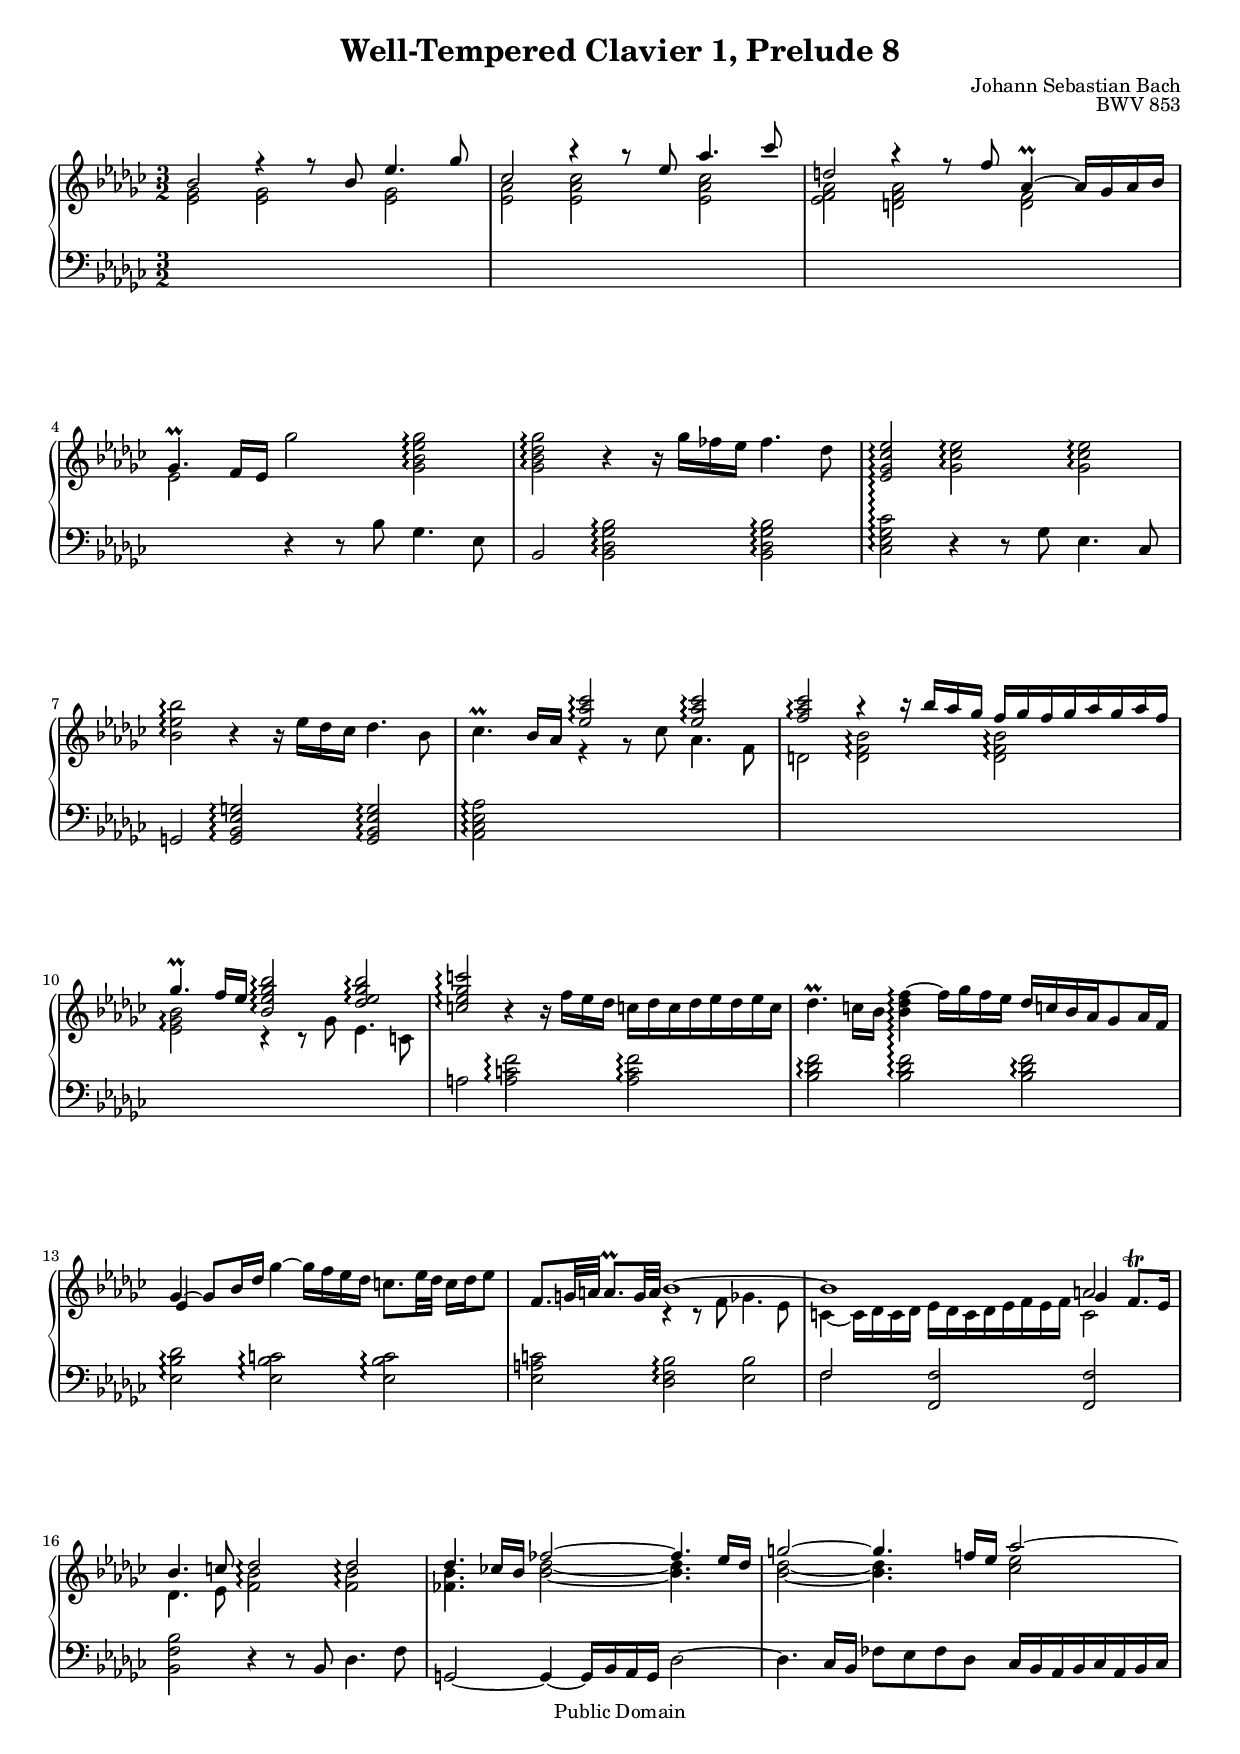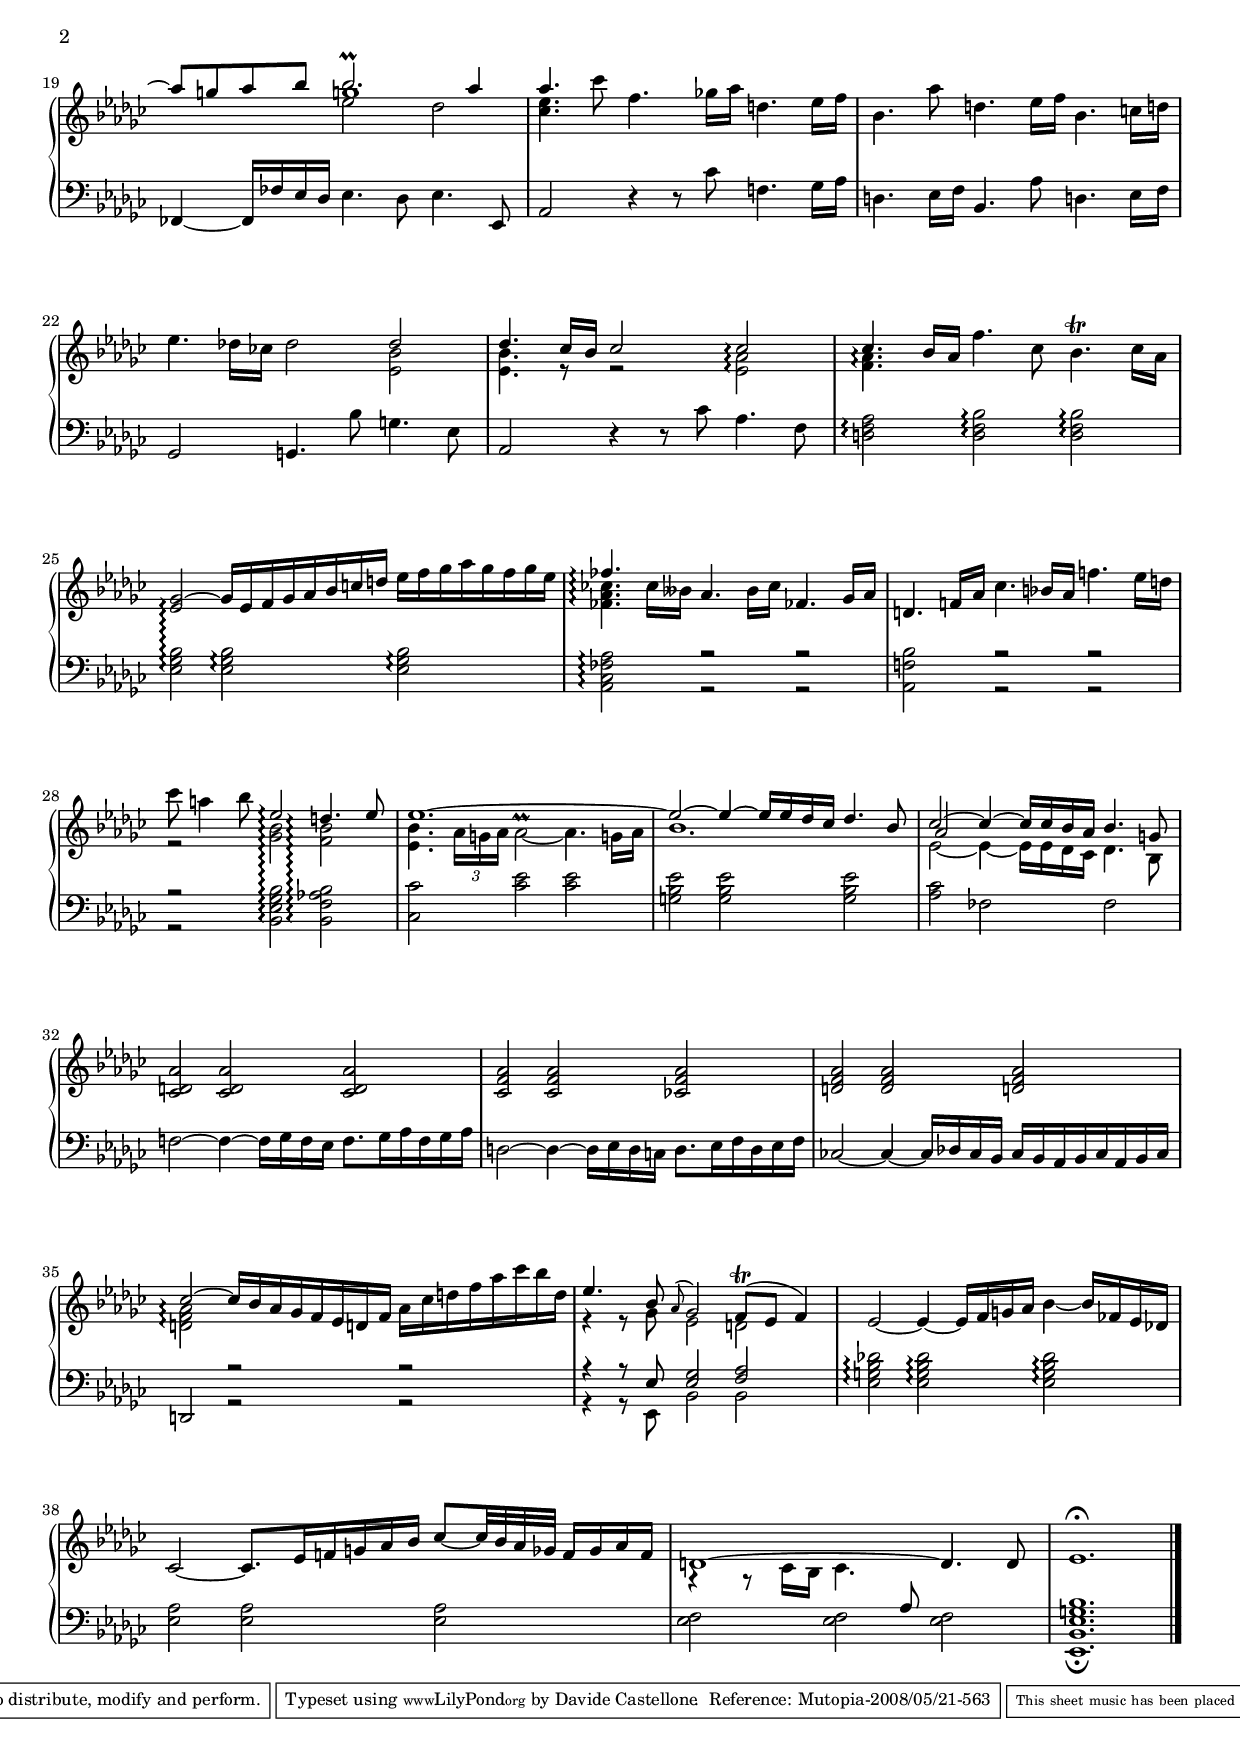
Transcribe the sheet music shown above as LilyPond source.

\version "2.10.10"
\include "italiano.ly"

\header {
  title = "Well-Tempered Clavier 1, Prelude 8"
  opus = "BWV 853"
  composer = "Johann Sebastian Bach"
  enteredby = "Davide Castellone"

  % mutopia headers.
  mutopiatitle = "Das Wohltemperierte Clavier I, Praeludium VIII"
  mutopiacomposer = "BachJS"
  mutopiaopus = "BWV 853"
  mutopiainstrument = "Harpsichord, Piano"
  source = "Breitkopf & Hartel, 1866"

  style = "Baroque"
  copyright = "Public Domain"
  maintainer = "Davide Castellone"
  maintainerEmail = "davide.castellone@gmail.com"
  mantainerweb = "www.liceonovello.it/Members/kastel/music"
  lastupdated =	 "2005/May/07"
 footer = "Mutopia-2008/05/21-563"
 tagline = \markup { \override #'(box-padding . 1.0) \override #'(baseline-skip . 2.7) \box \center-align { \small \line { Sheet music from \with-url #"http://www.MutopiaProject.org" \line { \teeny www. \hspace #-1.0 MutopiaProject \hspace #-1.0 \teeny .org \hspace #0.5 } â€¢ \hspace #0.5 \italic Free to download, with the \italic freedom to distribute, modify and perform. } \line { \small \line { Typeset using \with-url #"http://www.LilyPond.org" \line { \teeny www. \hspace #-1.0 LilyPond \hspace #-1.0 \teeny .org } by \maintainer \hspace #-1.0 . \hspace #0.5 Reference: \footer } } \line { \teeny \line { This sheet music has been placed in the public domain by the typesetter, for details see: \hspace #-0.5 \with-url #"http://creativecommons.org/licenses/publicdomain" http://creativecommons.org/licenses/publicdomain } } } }
}

#(set-global-staff-size 17)

acy = \set PianoStaff.connectArpeggios = ##t
acn = \set PianoStaff.connectArpeggios = ##f
staffOne = \change Staff = one
staffTwo = \change Staff = two

right = \relative do'' { \acy \stemUp \set Staff.tupletNumberFormatFunction = #'()
		sib2 r4 r8 sib mib4. solb8 |
		dob,2 r4 r8 mib lab4. dob8 |
		re,2 r4 r8 fa \once \override Tie #'direction = #UP lab,4\prall ~ lab16 solb lab sib |
		solb4.\prall fa16 mib \stemNeutral solb'2 <solb, sib mib solb>2\arpeggio |
		<solb sib reb solb>\arpeggio r4 r16 solb' fab mib fab4. reb8 |
	%5
		<mib, solb dob mib>2\arpeggio <solb dob mib>\arpeggio <solb dob mib>\arpeggio |
		<sib mib sib'>\arpeggio r4 r16 mib reb dob reb4. sib8 |
		dob4.\prall sib16 lab \stemUp <mib' lab dob>2\arpeggio <mib lab dob>\arpeggio |
		<fa lab dob>\arpeggio r4 r16 sib lab solb fa solb fa solb lab solb lab fa |
		solb4.\prall fa16 mib <sib mib solb sib>2\arpeggio <reb mib solb sib>\arpeggio |
	%10
		<do mib solb do>\arpeggio r4 r16 \stemNeutral fa mib reb do! reb do reb mib reb mib do |
		reb4.\prall do16 sib <<sib4\arpeggio reb4 fa4~\arpeggio>> fa16 solb fa mib reb do! sib lab solb8 lab16 fa |
		<< { solb4 ~ solb8 sib16 reb } \\ { \stemUp \shiftOn mib,4 } >>
			solb'4 ~ solb16 fa mib reb do8. mib32 reb do16 reb mib8 |
		fa,8. sol32 la la8.\prall sol32 la << { sib1 ~ } \\ { r4 r8 fa solb4. mib8 } >> |
		<< sib'1 \\ { do,4 ~ do16 reb do reb mib reb do reb mib fa mib fa } >>
			<< la2 \\ do,2 \\ { solb'4 fa8.\trill mib16 } >> |
	%15
		<< { sib'4. do8 reb2\arpeggio reb\arpeggio } \\
			{ reb,4. mib8 <fa sib>2\arpeggio <fa sib>\arpeggio } >> |
		<< { reb'4. dob16 sib fab'2 ~ fab4. mib16 reb } \\
			{ <fab, sib>4. s8 <sib reb>2 ~ <sib reb>4. } >> |
		<< { sol'2 ~ sol4. fa16 mib lab2 ~ } \\ { <sib, reb>2 ~ <sib reb>4. s8 <dob mib>2 } >>
		<< { lab'8 sol lab sib sib2.\prall lab4 } \\ { s2 mib reb } \\ { s2 sol!1 } >> |
		<< lab4. \\ <dob, mib> >> dob'8 fa,4. solb16 lab re,4. mib16 fa |
	%20
		sib,4. lab'8 re,4. mib16 fa sib,4. do16 re! |
		mib4. reb16 dob reb2 << reb \\ <mib, sib'> >> |
		<< { reb'4. dob16 sib dob2 dob\arpeggio } \\ { <mib, sib'>4. r8 r2 <mib lab>\arpeggio } >> |
			\acn \set Staff.connectArpeggios = ##t
		<< { dob'4.\arpeggio sib16 lab } \\
			{ <fa lab>4.\arpeggio } >> \acy fa'4. dob8 sib4.\trill dob16 lab |
		\tieUp <mib solb>2\arpeggio ~ solb16 mib fa solb lab sib do re mib fa solb lab solb fa solb mib |
			\tieNeutral \acn
	%25
		<< fab4.\arpeggio \\ <fab, lab dob>\arpeggio >> \acy
			dob'16 sibb lab4. sibb16 dob fab,!4. solb16 lab |
		re,4. fa16 lab dob4. sib16 lab fa'4. mib16 re |
		<< { \stemDown dob'8 la4 sib8 \stemUp mib,2\arpeggio re4.\arpeggio mib8 } \\
			{ r2 <solb, sib>2\arpeggio <fa sib>\arpeggio } >> |
		<< { mib'1. ~ } \\ { <mib, sib'>4. \times 2/3 { lab16 sol lab }
			\once \override Script #'extra-offset = #'(0 . -1.5) lab2 ~^\prall lab4. sol!16 lab } >> |
			%This may seem brutal but it's necessary         ^
		<< { mib'2 ~ mib4 ~ mib16 mib reb dob reb4. sib8 } \\ sib1. >> |
	%30
		<< { dob2 ~ dob4 ~ dob16 dob sib lab sib4. sol8 } \\
			{ mib2 ~ mib4 ~ mib16 mib reb dob reb4. sib8 } \\ lab'2 >>
		\repeat unfold 3 <dob, re lab'>2 |
		\repeat unfold 3 <dob fa lab> |
		\repeat unfold 3 <re fa lab> |
		<< { dob'2\arpeggio ~ dob16 sib lab solb fa mib re! fa } \\ <re fa lab>2\arpeggio >>
			lab'16 dob re fa lab dob sib re, |
	%35
		<< { mib4. sib8 \appoggiatura lab solb2 fa8(\trill mib fa4) } \\ { r4 r8 solb mib2 re2 } >> |
		mib2 ~ mib4 ~ mib16 fa sol lab sib4 ~ sib16 fab mib reb |
		dob2 ~ dob8. mib16 fa sol! lab sib dob8 ~ dob32 sib lab solb fa16 solb lab fa |
		<< { re1 ~ re4. re8 } \\ { solb,4\rest solb8\rest dob16 sib dob4. \staffTwo \stemUp lab8 } >> |
		mib'1.\fermata
	}

left = \relative do' { \staffOne \stemDown
		<mib solb>2 <mib solb> <mib solb> |
		<mib lab> <mib lab dob> <mib lab dob> |
		<mib fa lab> <re! fa lab> <re fa> |
		mib \staffTwo \stemNeutral r4 r8 sib8 solb4. mib8 |
		sib2 <sib reb solb sib>\arpeggio <sib reb solb sib>\arpeggio |
	%5
		<dob mib solb dob>\arpeggio r4 r8 solb'8 mib4. dob8 |
		sol!2 <sol sib mib sol>\arpeggio <sol sib mib sol>\arpeggio |
		<lab dob mib lab>\arpeggio \staffOne \stemDown r4 r8 dob''8 lab4. fa8 |
		re!2 <re fa sib>\arpeggio <re fa sib>\arpeggio |
		<mib solb sib>\arpeggio r4 r8 solb8 mib4. do!8 |
	%10
		\staffTwo \stemNeutral la!2 <la do! fa>\arpeggio <la do fa>\arpeggio |
		<sib reb fa>\arpeggio <sib reb fa>\arpeggio <sib reb fa>\arpeggio |
		<mib, sib' reb>\arpeggio <mib sib' do!>\arpeggio <mib sib' do>\arpeggio |
		<mib la do> <reb fa sib>\arpeggio <mib sib'> |
		<< fa \\ fa >> <fa, fa'> <fa fa'> |
	%15
		<sib fa' sib> r4 r8 sib8 reb4. fa8 |
		sol,2 ~ sol4 ~ sol16 sib lab sol reb'2 ~ |
		reb4. dob16 sib fab'8 mib fab reb dob16 sib lab sib dob lab sib dob |
		fab,4 ~ fab16 fab' mib reb mib4. reb8 mib4. mib,8 |
		lab2 r4 r8 dob'8 fa,4. solb16 lab |
	%20
		re,!4. mib16 fa sib,4. lab'8 re,!4. mib16 fa |
		solb,2 sol!4. sib'8 sol!4. mib8 |
		lab,2 r4 r8 dob'8 lab4. fa8 |
		<re! fa lab>2\arpeggio <re fa sib>\arpeggio <re fa sib>\arpeggio |
		\repeat unfold 3 <mib solb sib>\arpeggio |
	%25
		<lab, dob fab lab>\arpeggio << { r2 r2 } \\ { r2 r2 } >> |
		<lab fa' sib> << { r2 r2 } \\ { r2 r2 } >> |
		<< r2 \\ r2 >> <sib mib solb sib>\arpeggio <sib fa' lab sib>\arpeggio |
		<dob dob'> <dob' mib> <dob mib> |
		\repeat unfold 3 <sol sib mib> |
	%30
		<lab dob> fab fab |
		fa!2 ~ fa4 ~ fa16 solb fa mib fa8. solb16 lab fa solb lab |
		re,2 ~ re4 ~ re16 mib re do re8. mib16 fa re mib fa |
		dob2 ~ dob4 ~ dob16 reb dob sib dob sib lab sib dob lab sib dob |
		re,2 << { r2 r2 } \\ { r2 r2 } >> |
	%35
		<< { r4 r8 mib' <mib solb>2 <fa lab> } \\ { r4 r8 mib, sib'2 sib } >> |
		\repeat unfold 3 <mib sol sib reb>\arpeggio |
		\repeat unfold 3 <mib lab> |
		\repeat unfold 3 <mib fa> |
		<mib, sib' mib sol! sib>1._\fermata |
	}

\paper { between-system-padding = 2\mm between-system-space = 2\mm ragged-last-bottom = ##f after-title-space = 1\mm between-title-space = 0.2\mm indent = 0\mm print-page-number = ##t
%#(if (equal? paper-width (* 8.5 in)) (define system-count 13))
%#(if (equal? paper-width (* 210 mm)) (define system-count 13))
}

\score {
	 \context PianoStaff << #(set-accidental-style 'piano)
		\override PianoStaff.Arpeggio #'staff-position = #4.0
		\context Staff = "one" \with {\consists "Span_arpeggio_engraver"} { \set Staff.extraNatural = ##t
		\clef treble
		\key mib \minor
		\time 3/2
		\right
		\bar "|." }

		\context Staff = "two" { \set Staff.extraNatural = ##t
		\clef bass
		\key mib \minor
		\time 3/2
		\left
		\bar "|." }
	>>

	
  \midi {
    \context {
      \Score
      tempoWholesPerMinute = #(ly:make-moment 80 4)
      }
    }


	\layout { }
}